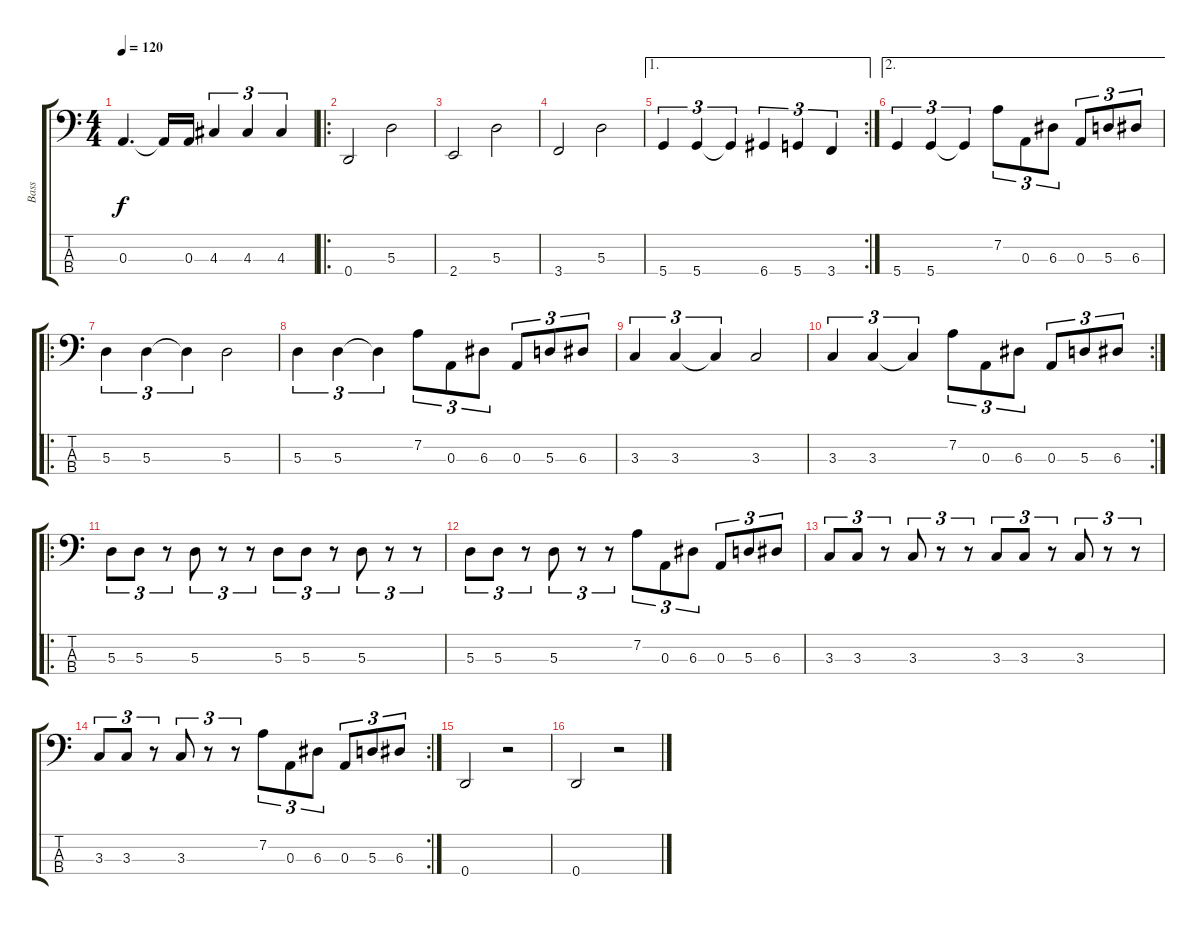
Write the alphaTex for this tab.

\track ("Bass" "Bass") {instrument electricbassfinger}
\staff {score tabs}
\tuning (G2 D2 A1 D1) {hide}
\ts (4 4)
\tempo 120
\clef f4
\ks c
0.3.4{d dy f} 0.3{t}.16 0.3.16 4.3.4{tu (3 2)} 4.3.4{tu (3 2)} 4.3.4{tu (3 2)} |
\ro
0.4.2 5.3.2 |
2.4.2 5.3.2 |
3.4.2 5.3.2 |
\ae 1
\rc 2
5.4.4{tu (3 2)} 5.4.4{tu (3 2)} 5.4{t}.4{tu (3 2)} 6.4.4{tu (3 2)} 5.4.4{tu (3 2)} 3.4.4{tu (3 2)} |
\ae 2
5.4.4{tu (3 2)} 5.4.4{tu (3 2)} 5.4{t}.4{tu (3 2)} 7.2.8{tu (3 2)} 0.3.8{tu (3 2)} 6.3.8{tu (3 2)} 0.3.8{tu (3 2)} 5.3.8{tu (3 2)} 6.3.8{tu (3 2)} |
\ro
5.3.4{tu (3 2)} 5.3.4{tu (3 2)} 5.3{t}.4{tu (3 2)} 5.3.2 |
5.3.4{tu (3 2)} 5.3.4{tu (3 2)} 5.3{t}.4{tu (3 2)} 7.2.8{tu (3 2)} 0.3.8{tu (3 2)} 6.3.8{tu (3 2)} 0.3.8{tu (3 2)} 5.3.8{tu (3 2)} 6.3.8{tu (3 2)} |
3.3.4{tu (3 2)} 3.3.4{tu (3 2)} 3.3{t}.4{tu (3 2)} 3.3.2 |
\rc 2
3.3.4{tu (3 2)} 3.3.4{tu (3 2)} 3.3{t}.4{tu (3 2)} 7.2.8{tu (3 2)} 0.3.8{tu (3 2)} 6.3.8{tu (3 2)} 0.3.8{tu (3 2)} 5.3.8{tu (3 2)} 6.3.8{tu (3 2)} |
\ro
5.3.8{tu (3 2)} 5.3.8{tu (3 2)} r.8{tu (3 2)} 5.3.8{tu (3 2)} r.8{tu (3 2)} r.8{tu (3 2)} 5.3.8{tu (3 2)} 5.3.8{tu (3 2)} r.8{tu (3 2)} 5.3.8{tu (3 2)} r.8{tu (3 2)} r.8{tu (3 2)} |
5.3.8{tu (3 2)} 5.3.8{tu (3 2)} r.8{tu (3 2)} 5.3.8{tu (3 2)} r.8{tu (3 2)} r.8{tu (3 2)} 7.2.8{tu (3 2)} 0.3.8{tu (3 2)} 6.3.8{tu (3 2)} 0.3.8{tu (3 2)} 5.3.8{tu (3 2)} 6.3.8{tu (3 2)} |
3.3.8{tu (3 2)} 3.3.8{tu (3 2)} r.8{tu (3 2)} 3.3.8{tu (3 2)} r.8{tu (3 2)} r.8{tu (3 2)} 3.3.8{tu (3 2)} 3.3.8{tu (3 2)} r.8{tu (3 2)} 3.3.8{tu (3 2)} r.8{tu (3 2)} r.8{tu (3 2)} |
\rc 2
3.3.8{tu (3 2)} 3.3.8{tu (3 2)} r.8{tu (3 2)} 3.3.8{tu (3 2)} r.8{tu (3 2)} r.8{tu (3 2)} 7.2.8{tu (3 2)} 0.3.8{tu (3 2)} 6.3.8{tu (3 2)} 0.3.8{tu (3 2)} 5.3.8{tu (3 2)} 6.3.8{tu (3 2)} |
0.4.2 r.2 |
0.4.2 r.2
